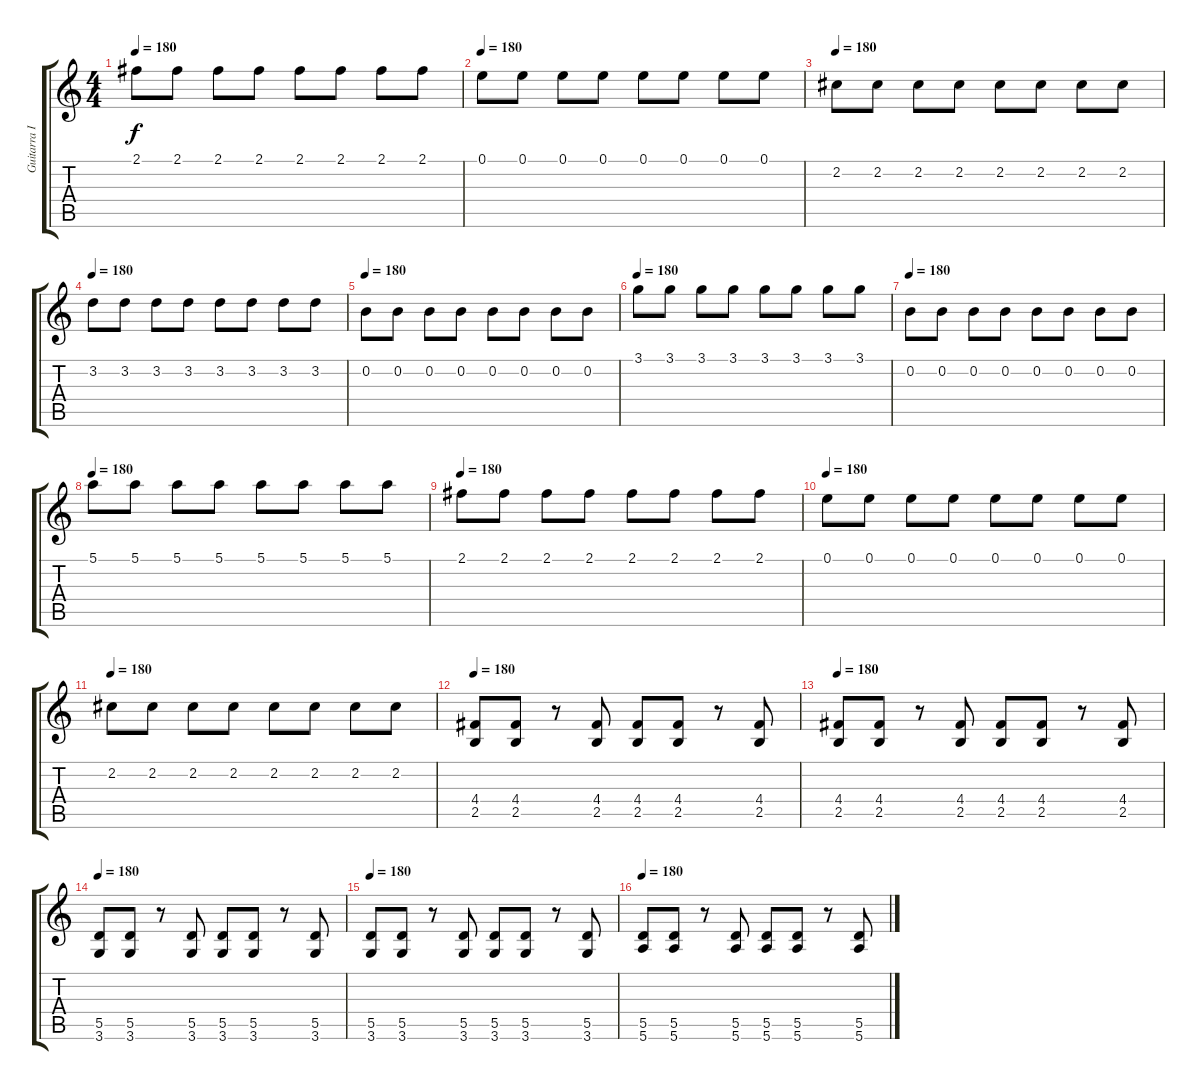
\track ("Guitarra II" "Guitarra I") {instrument distortionguitar}
\staff {score tabs}
\tuning (E4 B3 G3 D3 A2 E2) {hide}
\ts (4 4)
\tempo 180
\clef g2
\ks c
2.1.8{dy f} 2.1.8 2.1.8 2.1.8 2.1.8 2.1.8 2.1.8 2.1.8 |
\tempo 180
0.1.8 0.1.8 0.1.8 0.1.8 0.1.8 0.1.8 0.1.8 0.1.8 |
\tempo 180
2.2.8 2.2.8 2.2.8 2.2.8 2.2.8 2.2.8 2.2.8 2.2.8 |
\tempo 180
3.2.8 3.2.8 3.2.8 3.2.8 3.2.8 3.2.8 3.2.8 3.2.8 |
\tempo 180
0.2.8 0.2.8 0.2.8 0.2.8 0.2.8 0.2.8 0.2.8 0.2.8 |
\tempo 180
3.1.8 3.1.8 3.1.8 3.1.8 3.1.8 3.1.8 3.1.8 3.1.8 |
\tempo 180
0.2.8 0.2.8 0.2.8 0.2.8 0.2.8 0.2.8 0.2.8 0.2.8 |
\tempo 180
5.1.8 5.1.8 5.1.8 5.1.8 5.1.8 5.1.8 5.1.8 5.1.8 |
\tempo 180
2.1.8 2.1.8 2.1.8 2.1.8 2.1.8 2.1.8 2.1.8 2.1.8 |
\tempo 180
0.1.8 0.1.8 0.1.8 0.1.8 0.1.8 0.1.8 0.1.8 0.1.8 |
\tempo 180
2.2.8 2.2.8 2.2.8 2.2.8 2.2.8 2.2.8 2.2.8 2.2.8 |
\tempo 180
(4.4 2.5).8 (4.4 2.5).8 r.8 (4.4 2.5).8 (4.4 2.5).8 (4.4 2.5).8 r.8 (4.4 2.5).8 |
\tempo 180
(4.4 2.5).8 (4.4 2.5).8 r.8 (4.4 2.5).8 (4.4 2.5).8 (4.4 2.5).8 r.8 (4.4 2.5).8 |
\tempo 180
(5.5 3.6).8 (5.5 3.6).8 r.8 (5.5 3.6).8 (5.5 3.6).8 (5.5 3.6).8 r.8 (5.5 3.6).8 |
\tempo 180
(5.5 3.6).8 (5.5 3.6).8 r.8 (5.5 3.6).8 (5.5 3.6).8 (5.5 3.6).8 r.8 (5.5 3.6).8 |
\tempo 180
(5.5 5.6).8 (5.5 5.6).8 r.8 (5.5 5.6).8 (5.5 5.6).8 (5.5 5.6).8 r.8 (5.5 5.6).8
